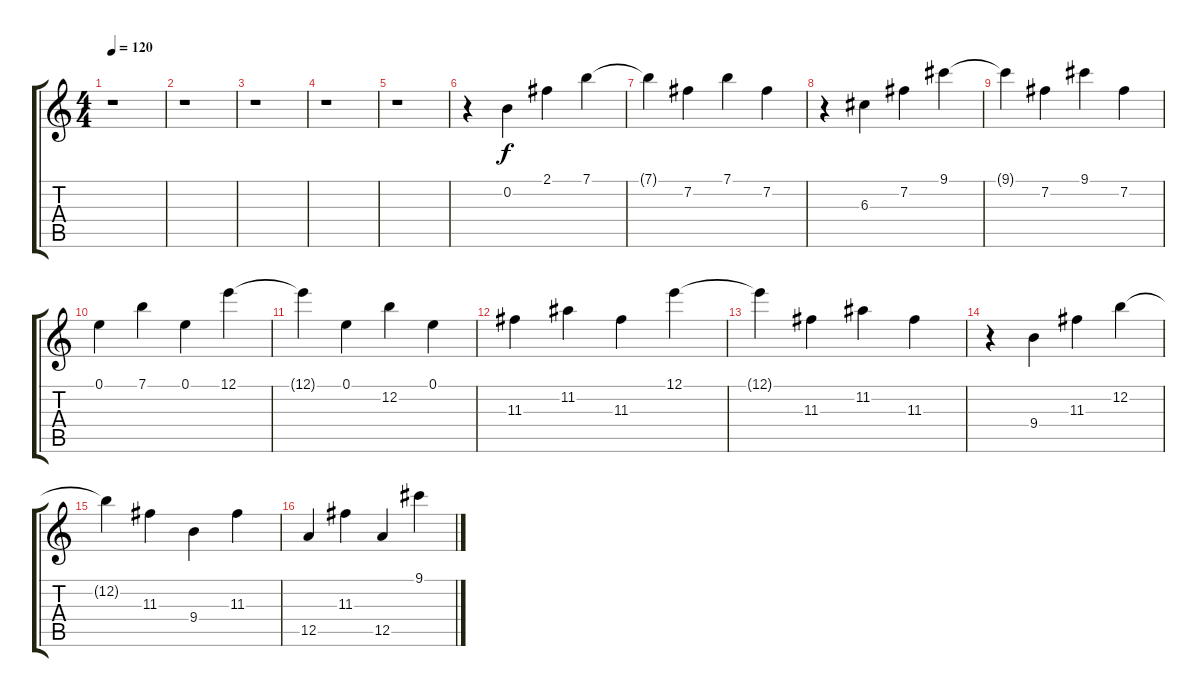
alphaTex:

\track "" {instrument electricguitarclean}
\staff {score tabs}
\tuning (E4 B3 G3 D3 A2 E2) {hide}
\ts (4 4)
\tempo 120
\clef g2
\ks c
r.1{dy f} |
r.1 |
r.1 |
r.1 |
r.1 |
r.4 0.2.4 2.1.4 7.1.4 |
7.1{t}.4 7.2.4 7.1.4 7.2.4 |
r.4 6.3.4 7.2.4 9.1.4 |
9.1{t}.4 7.2.4 9.1.4 7.2.4 |
0.1.4 7.1.4 0.1.4 12.1.4 |
12.1{t}.4 0.1.4 12.2.4 0.1.4 |
11.3.4 11.2.4 11.3.4 12.1.4 |
12.1{t}.4 11.3.4 11.2.4 11.3.4 |
r.4 9.4.4 11.3.4 12.2.4 |
12.2{t}.4 11.3.4 9.4.4 11.3.4 |
12.5.4 11.3.4 12.5.4 9.1.4
